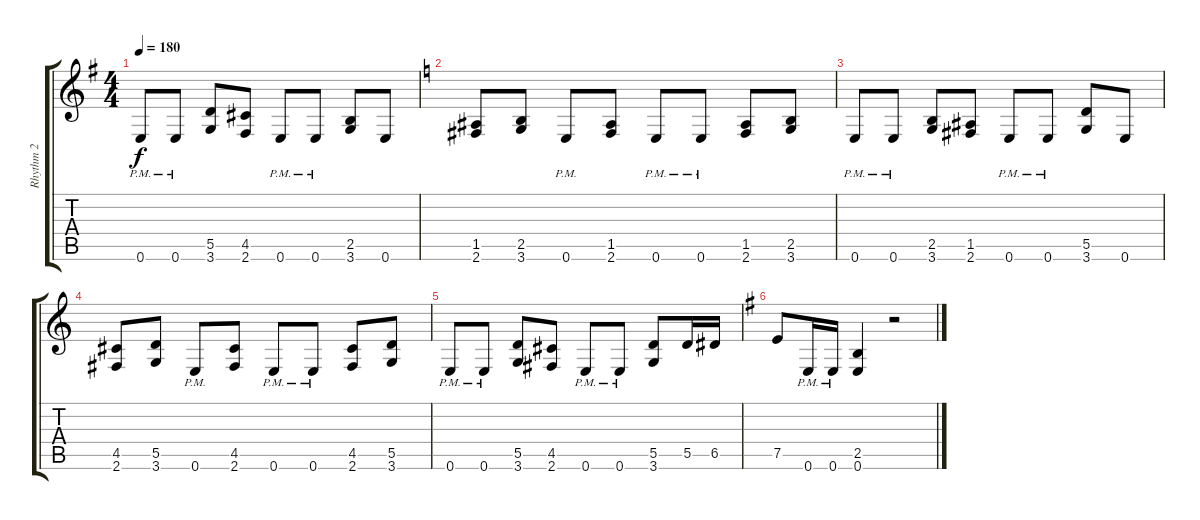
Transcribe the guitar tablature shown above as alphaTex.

\track ("Rhythm 2" "Rhythm 2") {instrument distortionguitar}
\staff {score tabs}
\tuning (E4 B3 G3 D3 A2 E2) {hide}
\ts (4 4)
\tempo 180
\clef g2
\ks g
0.6{pm}.8{dy f} 0.6{pm}.8 (5.5 3.6).8 (4.5 2.6).8 0.6{pm}.8 0.6{pm}.8 (2.5 3.6).8 0.6.8 |
\ks c
(1.5 2.6).8 (2.5 3.6).8 0.6{pm}.8 (1.5 2.6).8 0.6{pm}.8 0.6{pm}.8 (1.5 2.6).8 (2.5 3.6).8 |
0.6{pm}.8 0.6{pm}.8 (2.5 3.6).8 (1.5 2.6).8 0.6{pm}.8 0.6{pm}.8 (5.5 3.6).8 0.6.8 |
(4.5 2.6).8 (5.5 3.6).8 0.6{pm}.8 (4.5 2.6).8 0.6{pm}.8 0.6{pm}.8 (4.5 2.6).8 (5.5 3.6).8 |
0.6{pm}.8 0.6{pm}.8 (5.5 3.6).8 (4.5 2.6).8 0.6{pm}.8 0.6{pm}.8 (5.5 3.6).8 5.5.16 6.5.16 |
\ks g
7.5.8 0.6{pm}.16 0.6{pm}.16 (2.5 0.6).4 r.2
